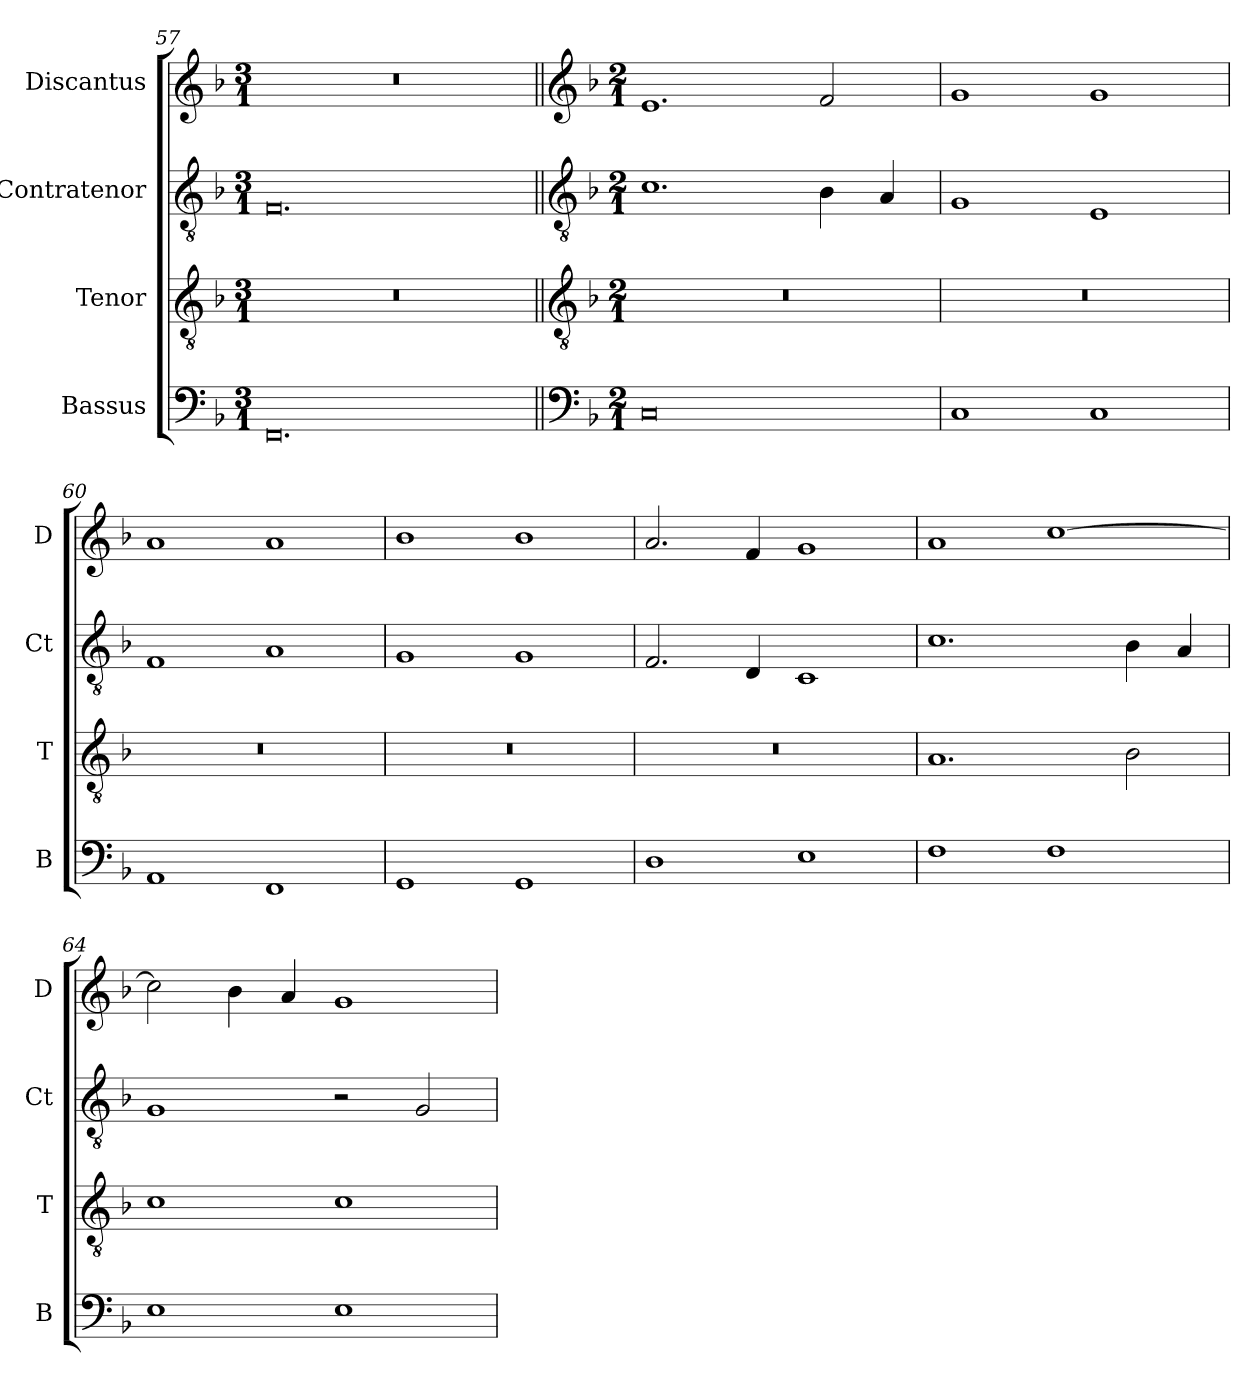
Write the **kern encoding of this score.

**kern	**kern	**kern	**kern
*part4	*part3	*part2	*part1
*staff4	*staff3	*staff2	*staff1
*I"Bassus	*I"Tenor	*I"Contratenor	*I"Discantus
*I'B	*I'T	*I'Ct	*I'D
*clefF4	*clefGv2	*clefGv2	*clefG2
*k[b-]	*k[b-]	*k[b-]	*k[b-]
*M3/1	*M3/1	*M3/1	*M3/1
=57	=57	=57	=57
0.FF	0.r	0.F	0.r
!!LO:LB:g=z
=58||	=58||	=58||	=58||
*clefF4	*clefGv2	*clefGv2	*clefG2
*k[b-]	*k[b-]	*k[b-]	*k[b-]
*M2/1	*M2/1	*M2/1	*M2/1
0C	0r	1.c	1.e
.	.	4B-\	2f/
.	.	4A/	.
=59	=59	=59	=59
1C	0r	1G	1g
1C	.	1E	1g
=60	=60	=60	=60
1AA	0r	1F	1a
1FF	.	1A	1a
=61	=61	=61	=61
1GG	0r	1G	1b-
1GG	.	1G	1b-
=62	=62	=62	=62
1D	0r	2.F/	2.a/
.	.	4D/	4f/
1E	.	1C	1g
=63	=63	=63	=63
1F	1.A	1.c	1a
1F	.	.	[1cc
.	2B-\	4B-\	.
.	.	4A/	.
=64	=64	=64	=64
1E	1c	1G	2cc\]
.	.	.	4b-\
.	.	.	4a/
1E	1c	2r	1g
.	.	2G/	.
=	=	=	=
*-	*-	*-	*-
